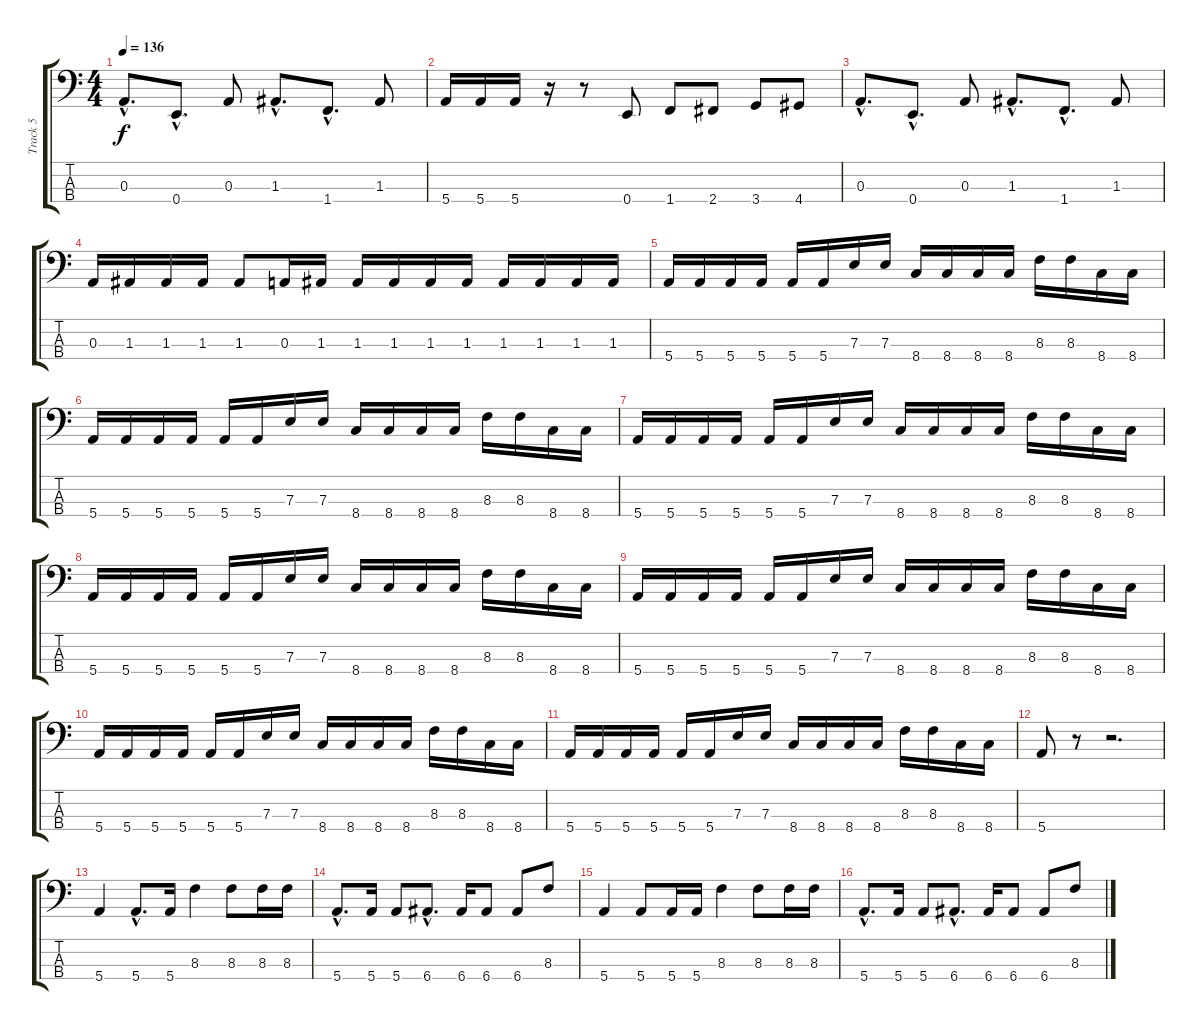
\track ("Track 5" "Track 5") {instrument electricbassfinger}
\staff {score tabs}
\tuning (G2 D2 A1 E1) {hide}
\ts (4 4)
\tempo 136
\clef f4
\ks c
0.3{hac}.8{d dy f} 0.4{hac}.8{d} 0.3.8 1.3{hac}.8{d} 1.4{hac}.8{d} 1.3.8 |
5.4.16 5.4.16 5.4.16 r.16 r.8 0.4.8 1.4.8 2.4.8 3.4.8 4.4.8 |
0.3{hac}.8{d} 0.4{hac}.8{d} 0.3.8 1.3{hac}.8{d} 1.4{hac}.8{d} 1.3.8 |
0.3.16 1.3.16 1.3.16 1.3.16 1.3.8 0.3.16 1.3.16 1.3.16 1.3.16 1.3.16 1.3.16 1.3.16 1.3.16 1.3.16 1.3.16 |
5.4.16 5.4.16 5.4.16 5.4.16 5.4.16 5.4.16 7.3.16 7.3.16 8.4.16 8.4.16 8.4.16 8.4.16 8.3.16 8.3.16 8.4.16 8.4.16 |
5.4.16 5.4.16 5.4.16 5.4.16 5.4.16 5.4.16 7.3.16 7.3.16 8.4.16 8.4.16 8.4.16 8.4.16 8.3.16 8.3.16 8.4.16 8.4.16 |
5.4.16 5.4.16 5.4.16 5.4.16 5.4.16 5.4.16 7.3.16 7.3.16 8.4.16 8.4.16 8.4.16 8.4.16 8.3.16 8.3.16 8.4.16 8.4.16 |
5.4.16 5.4.16 5.4.16 5.4.16 5.4.16 5.4.16 7.3.16 7.3.16 8.4.16 8.4.16 8.4.16 8.4.16 8.3.16 8.3.16 8.4.16 8.4.16 |
5.4.16 5.4.16 5.4.16 5.4.16 5.4.16 5.4.16 7.3.16 7.3.16 8.4.16 8.4.16 8.4.16 8.4.16 8.3.16 8.3.16 8.4.16 8.4.16 |
5.4.16 5.4.16 5.4.16 5.4.16 5.4.16 5.4.16 7.3.16 7.3.16 8.4.16 8.4.16 8.4.16 8.4.16 8.3.16 8.3.16 8.4.16 8.4.16 |
5.4.16 5.4.16 5.4.16 5.4.16 5.4.16 5.4.16 7.3.16 7.3.16 8.4.16 8.4.16 8.4.16 8.4.16 8.3.16 8.3.16 8.4.16 8.4.16 |
5.4.8 r.8 r.2{d} |
5.4.4 5.4{hac}.8{d} 5.4.16 8.3.4 8.3.8 8.3.16 8.3.16 |
5.4{hac}.8{d} 5.4.16 5.4.8 6.4{hac}.8{d} 6.4.16 6.4.8 6.4.8 8.3.8 |
5.4.4 5.4.8 5.4.16 5.4.16 8.3.4 8.3.8 8.3.16 8.3.16 |
5.4{hac}.8{d} 5.4.16 5.4.8 6.4{hac}.8{d} 6.4.16 6.4.8 6.4.8 8.3.8
